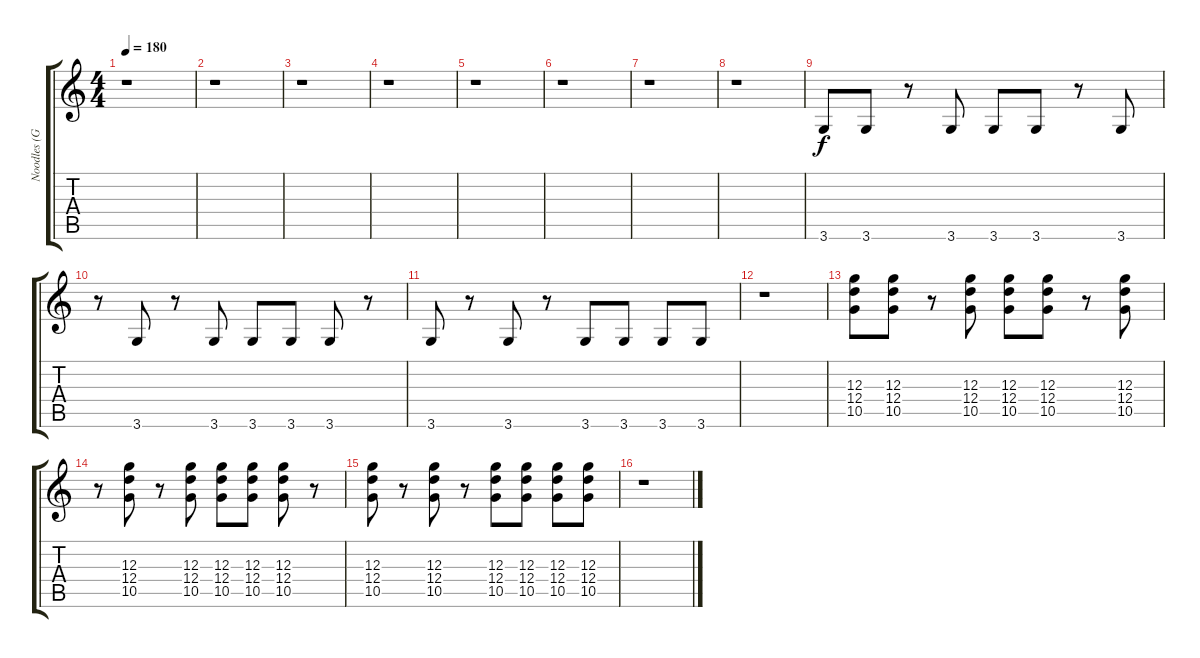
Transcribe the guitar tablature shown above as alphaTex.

\track ("Noodles (Guitar)" "Noodles (G") {instrument distortionguitar}
\staff {score tabs}
\tuning (E4 B3 G3 D3 A2 E2) {hide}
\ts (4 4)
\tempo 180
\clef g2
\ks c
r.1{dy f instrument distortionguitar} |
r.1 |
r.1 |
r.1 |
r.1 |
r.1 |
r.1 |
r.1 |
3.6.8 3.6.8 r.8 3.6.8 3.6.8 3.6.8 r.8 3.6.8 |
r.8 3.6.8 r.8 3.6.8 3.6.8 3.6.8 3.6.8 r.8 |
3.6.8 r.8 3.6.8 r.8 3.6.8 3.6.8 3.6.8 3.6.8 |
r.1 |
(12.3 12.4 10.5).8 (12.3 12.4 10.5).8 r.8 (12.3 12.4 10.5).8 (12.3 12.4 10.5).8 (12.3 12.4 10.5).8 r.8 (12.3 12.4 10.5).8 |
r.8 (12.3 12.4 10.5).8 r.8 (12.3 12.4 10.5).8 (12.3 12.4 10.5).8 (12.3 12.4 10.5).8 (12.3 12.4 10.5).8 r.8 |
(12.3 12.4 10.5).8 r.8 (12.3 12.4 10.5).8 r.8 (12.3 12.4 10.5).8 (12.3 12.4 10.5).8 (12.3 12.4 10.5).8 (12.3 12.4 10.5).8 |
r.1
